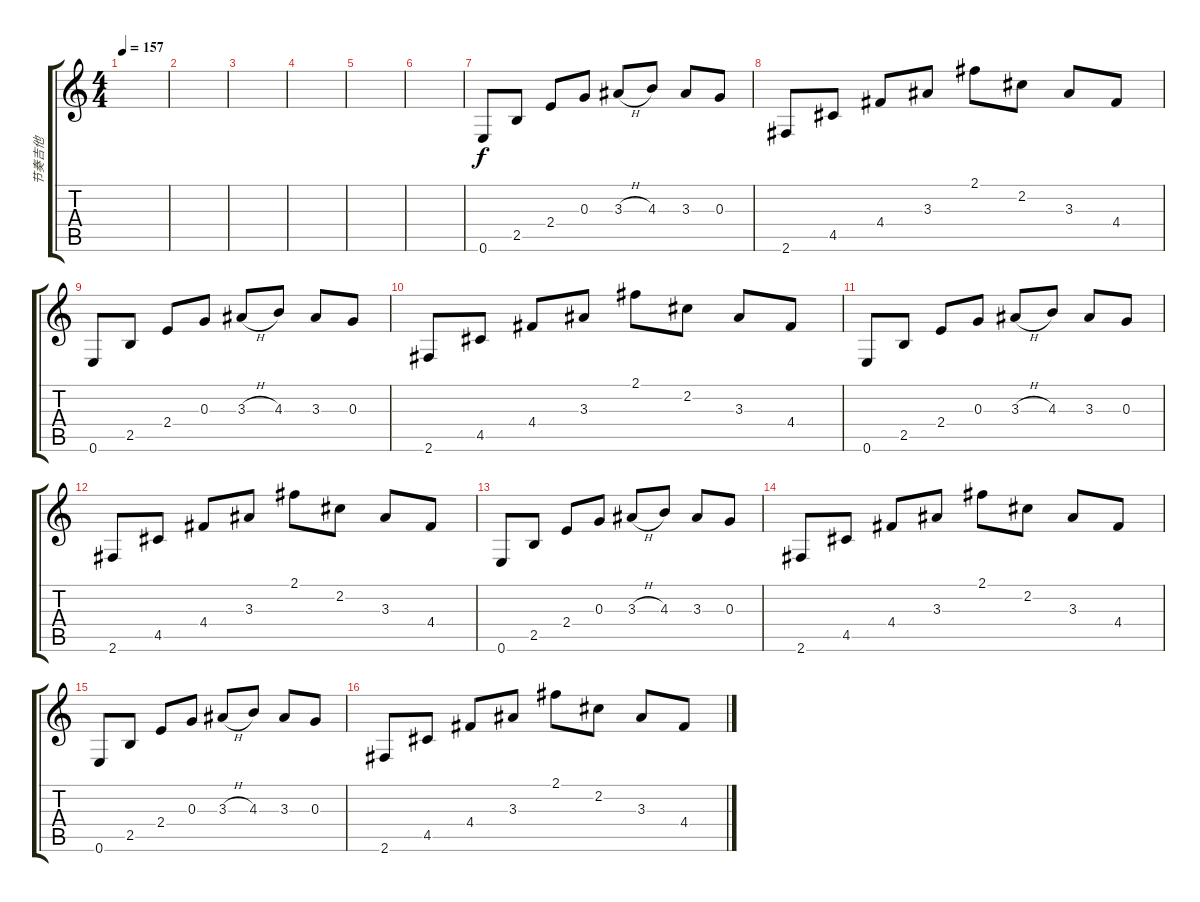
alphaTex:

\track ("节奏吉他" "节奏吉他") {instrument distortionguitar}
\staff {score tabs}
\tuning (E4 B3 G3 D3 A2 E2) {hide}
\ts (4 4)
\tempo 157
\clef g2
\ks c
|
|
|
|
|
|
0.6.8 2.5.8 2.4.8 0.3.8 3.3{h}.8 4.3.8 3.3.8 0.3.8 |
2.6.8 4.5.8 4.4.8 3.3.8 2.1.8 2.2.8 3.3.8 4.4.8 |
0.6.8 2.5.8 2.4.8 0.3.8 3.3{h}.8 4.3.8 3.3.8 0.3.8 |
2.6.8 4.5.8 4.4.8 3.3.8 2.1.8 2.2.8 3.3.8 4.4.8 |
0.6.8 2.5.8 2.4.8 0.3.8 3.3{h}.8 4.3.8 3.3.8 0.3.8 |
2.6.8 4.5.8 4.4.8 3.3.8 2.1.8 2.2.8 3.3.8 4.4.8 |
0.6.8 2.5.8 2.4.8 0.3.8 3.3{h}.8 4.3.8 3.3.8 0.3.8 |
2.6.8 4.5.8 4.4.8 3.3.8 2.1.8 2.2.8 3.3.8 4.4.8 |
0.6.8 2.5.8 2.4.8 0.3.8 3.3{h}.8 4.3.8 3.3.8 0.3.8 |
2.6.8 4.5.8 4.4.8 3.3.8 2.1.8 2.2.8 3.3.8 4.4.8
